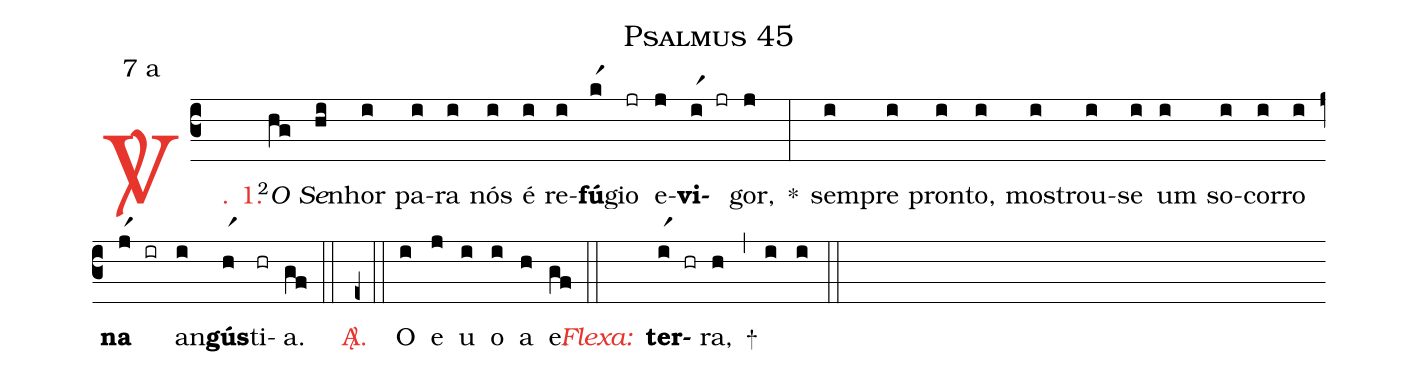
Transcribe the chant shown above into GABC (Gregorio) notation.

name: Psalmus 45;
mode: 7;
mode-differentia: a;
%%
(c3)

<c><sp>V/</sp>. 1.</c>() <v>\VSup{2}</v><i>O</i>(hg) <i>Se</i>(hi)nhor(i) pa(i)ra(i) nós(i) é(i) re(i)<b>fú</b>(kr1)gio(jr) e(j)<b>vi</b>(ir1 jr)gor,(j) *(:) sem(i)pre(i) pron(i)to,(i) mos(i)trou-(i)se(i) um(i) so(i)cor(i)ro(i) <b>na</b>(jr1 ir) an(i)<b>gús</b>(hr1)ti(hr)a.(gf)

(::)

<c><sp>A/</sp>.</c>(e+)

(::)

<eu>O(i) e(j) u(i) o(i) a(h) e.</eu>(gf)

(::)

<nlba><c><i>Flexa:</i></c>() <b>ter</b></nlba>(ir1 hr)ra,(h) +(,) (i) (i)

(::)
